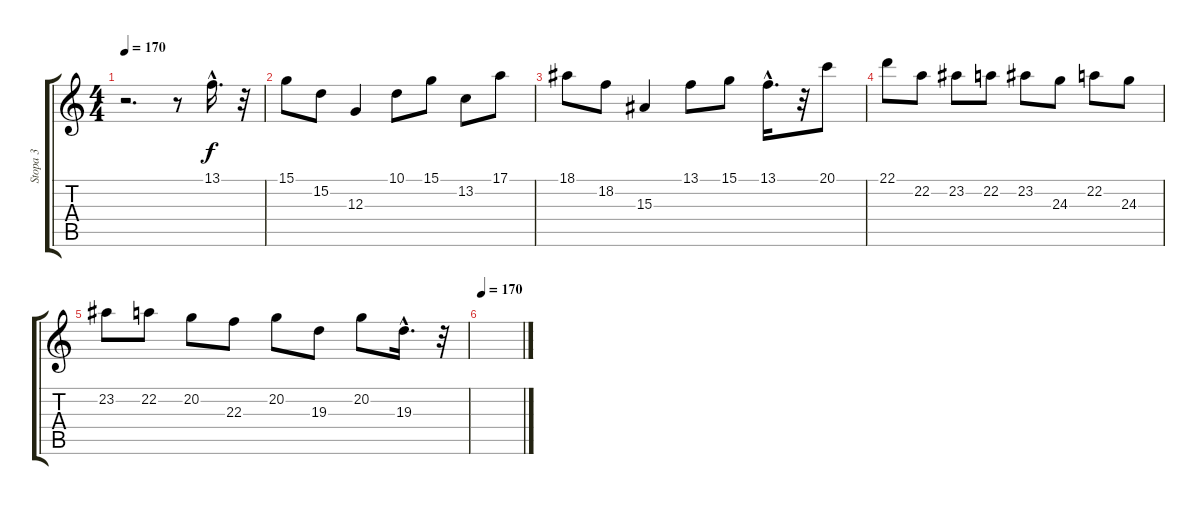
\track ("Stopa 3" "Stopa 3") {instrument whistle}
\staff {score tabs}
\tuning (E4 B3 G3 D3 A2 E2) {hide}
\ts (4 4)
\tempo 170
\tempo 100
\tempo 170
\clef g2
\ks c
r.2{d dy f instrument whistle} r.8 13.1{hac}.16{d} r.32 |
15.1.8 15.2.8 12.3.4 10.1.8 15.1.8 13.2.8 17.1.8 |
18.1.8 18.2.8 15.3.4 13.1.8 15.1.8 13.1{hac}.16{d} r.32 20.1.8 |
22.1.8 22.2.8 23.2.8 22.2.8 23.2.8 24.3.8 22.2.8 24.3.8 |
23.2.8 22.2.8 20.2.8 22.3.8 20.2.8 19.3.8 20.2.8 19.3{hac}.16{d} r.32 |
\tempo 170
